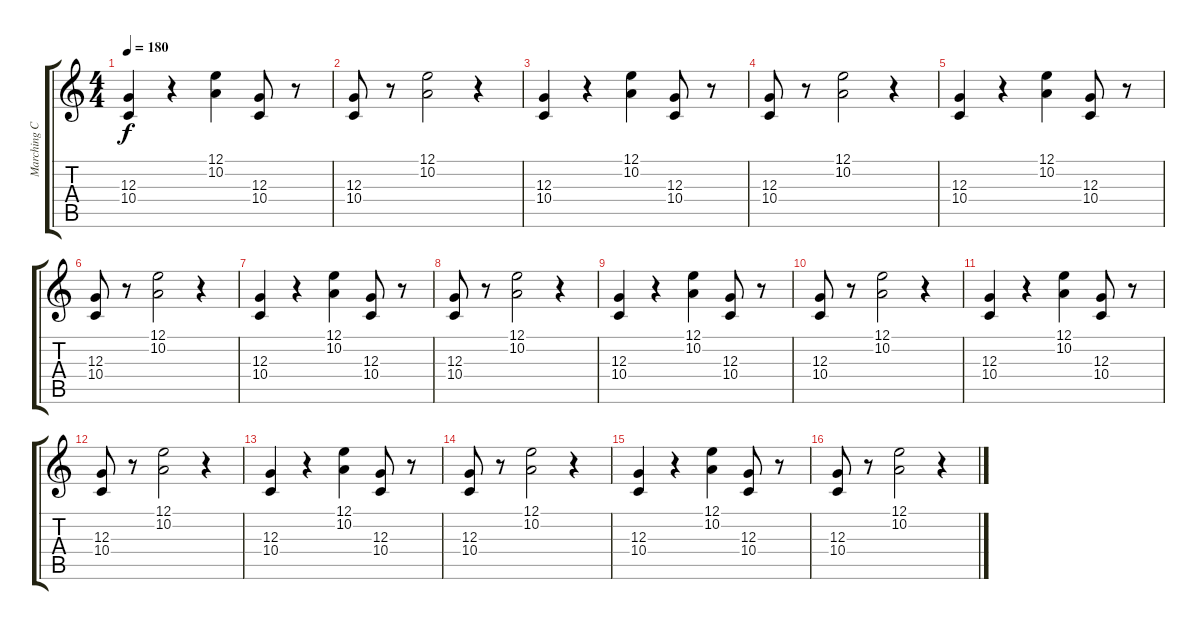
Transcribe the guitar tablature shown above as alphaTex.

\track ("Marching Chant" "Marching C") {instrument gunshot}
\staff {score tabs}
\tuning (E4 B3 G3 D3 A2 E2) {hide}
\ts (4 4)
\tempo 180
\clef g2
\ks c
(12.3 10.4).4{dy f} r.4 (12.1 10.2).4 (12.3 10.4).8 r.8 |
(12.3 10.4).8 r.8 (12.1 10.2).2 r.4 |
(12.3 10.4).4 r.4 (12.1 10.2).4 (12.3 10.4).8 r.8 |
(12.3 10.4).8 r.8 (12.1 10.2).2 r.4 |
(12.3 10.4).4 r.4 (12.1 10.2).4 (12.3 10.4).8 r.8 |
(12.3 10.4).8 r.8 (12.1 10.2).2 r.4 |
(12.3 10.4).4 r.4 (12.1 10.2).4 (12.3 10.4).8 r.8 |
(12.3 10.4).8 r.8 (12.1 10.2).2 r.4 |
(12.3 10.4).4 r.4 (12.1 10.2).4 (12.3 10.4).8 r.8 |
(12.3 10.4).8 r.8 (12.1 10.2).2 r.4 |
(12.3 10.4).4 r.4 (12.1 10.2).4 (12.3 10.4).8 r.8 |
(12.3 10.4).8 r.8 (12.1 10.2).2 r.4 |
(12.3 10.4).4 r.4 (12.1 10.2).4 (12.3 10.4).8 r.8 |
(12.3 10.4).8 r.8 (12.1 10.2).2 r.4 |
(12.3 10.4).4 r.4 (12.1 10.2).4 (12.3 10.4).8 r.8 |
(12.3 10.4).8 r.8 (12.1 10.2).2 r.4
